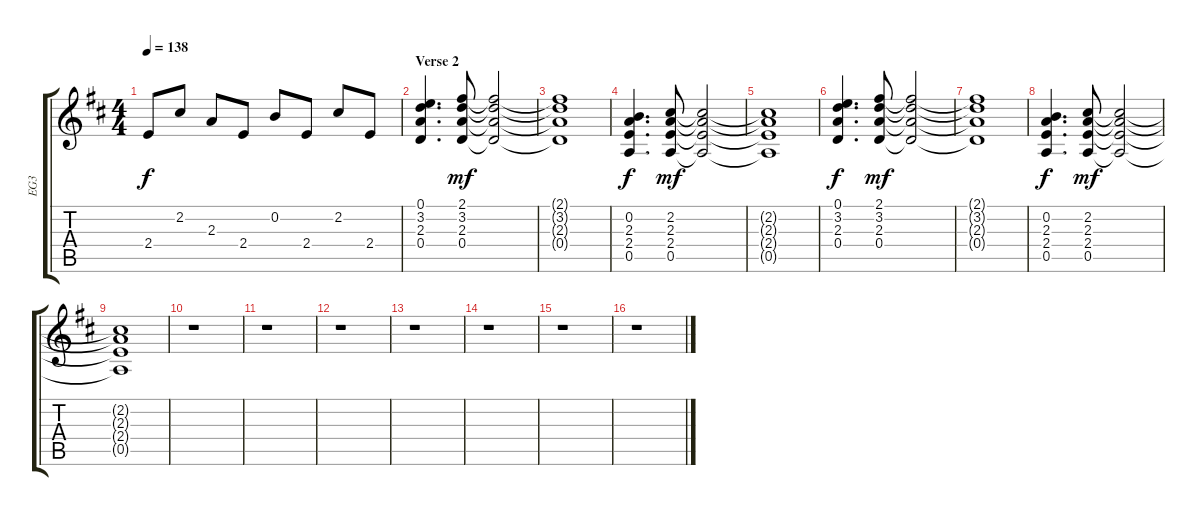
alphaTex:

\track ("EG3" "EG3") {instrument electricguitarclean}
\staff {score tabs}
\tuning (E4 B3 G3 D3 A2 E2) {hide}
\ts (4 4)
\tempo 138
\clef g2
\ks d
2.4.8{dy f} 2.2.8 2.3.8 2.4.8 0.2.8 2.4.8 2.2.8 2.4.8 |
\section ("" "Verse 2")
(0.1 3.2 2.3 0.4).4{d} (2.1 3.2 2.3 0.4).8{dy mf} (2.1{t} 3.2{t} 2.3{t} 0.4{t}).2 |
(2.1{t} 3.2{t} 2.3{t} 0.4{t}).1 |
(0.2 2.3 2.4 0.5).4{d dy f} (2.2 2.3 2.4 0.5).8{dy mf} (2.2{t} 2.3{t} 2.4{t} 0.5{t}).2 |
(2.2{t} 2.3{t} 2.4{t} 0.5{t}).1 |
(0.1 3.2 2.3 0.4).4{d dy f} (2.1 3.2 2.3 0.4).8{dy mf} (2.1{t} 3.2{t} 2.3{t} 0.4{t}).2 |
(2.1{t} 3.2{t} 2.3{t} 0.4{t}).1 |
(0.2 2.3 2.4 0.5).4{d dy f} (2.2 2.3 2.4 0.5).8{dy mf} (2.2{t} 2.3{t} 2.4{t} 0.5{t}).2 |
(2.2{t} 2.3{t} 2.4{t} 0.5{t}).1 |
r.1 |
r.1 |
r.1 |
r.1 |
r.1 |
r.1 |
r.1
